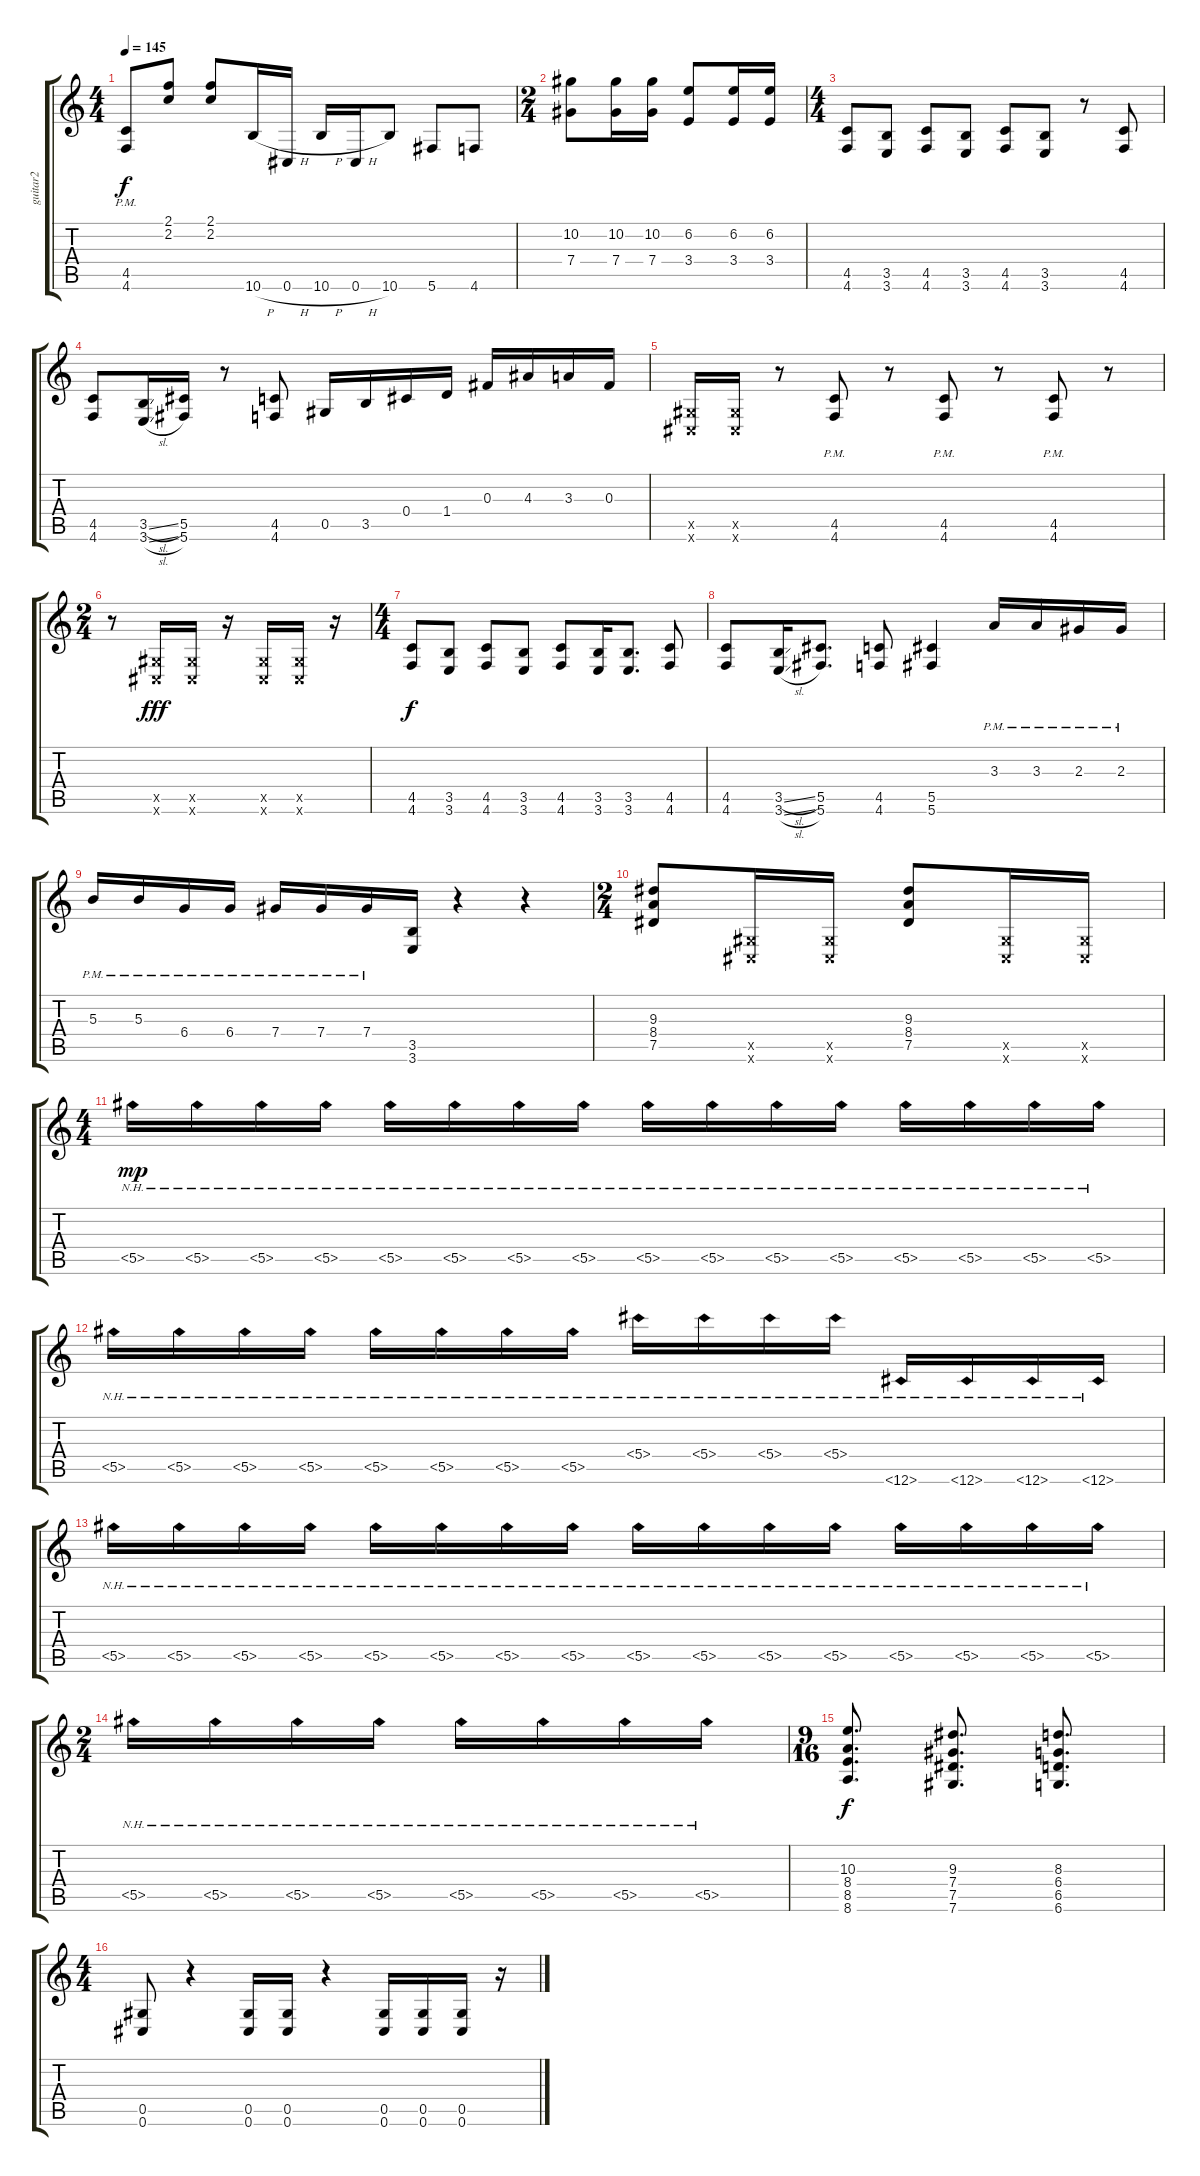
\track ("guitar2" "guitar2") {instrument distortionguitar}
\staff {score tabs}
\tuning (Eb4 Bb3 Gb3 Db3 Ab2 Db2) {hide}
\ts (4 4)
\tempo 145
\clef g2
\ks c
(4.5{pm} 4.6{pm}).8{dy f} (2.1 2.2).8 (2.1 2.2).8 10.6{h}.16 0.6{h}.16 10.6{h}.16 0.6{h}.16 10.6.8 5.6.8 4.6.8 |
\ts (2 4)
(10.2 7.4).8 (10.2 7.4).16 (10.2 7.4).16 (6.2 3.4).8 (6.2 3.4).16 (6.2 3.4).16 |
\ts (4 4)
(4.5 4.6).8 (3.5 3.6).8 (4.5 4.6).8 (3.5 3.6).8 (4.5 4.6).8 (3.5 3.6).8 r.8 (4.5 4.6).8 |
(4.5 4.6).8 (3.5{sl} 3.6{sl}).16 (5.5 5.6).16 r.8 (4.5 4.6).8 0.5.16 3.5.16 0.4.16 1.4.16 0.3.16 4.3.16 3.3.16 0.3.16 |
(0.5{x} 0.6{x}).16 (0.5{x} 0.6{x}).16 r.8 (4.5{pm} 4.6{pm}).8 r.8 (4.5{pm} 4.6{pm}).8 r.8 (4.5{pm} 4.6{pm}).8 r.8 |
\ts (2 4)
r.8 (0.5{x} 0.6{x}).16{dy fff} (0.5{x} 0.6{x}).16 r.16 (0.5{x} 0.6{x}).16 (0.5{x} 0.6{x}).16 r.16 |
\ts (4 4)
(4.5 4.6).8{dy f} (3.5 3.6).8 (4.5 4.6).8 (3.5 3.6).8 (4.5 4.6).8 (3.5 3.6).16 (3.5 3.6).8{d} (4.5 4.6).8 |
(4.5 4.6).8 (3.5{sl} 3.6{sl}).16 (5.5 5.6).8{d} (4.5 4.6).8 (5.5 5.6).4 3.3{pm}.16 3.3{pm}.16 2.3{pm}.16 2.3{pm}.16 |
5.3{pm}.16 5.3{pm}.16 6.4{pm}.16 6.4{pm}.16 7.4{pm}.16 7.4{pm}.16 7.4{pm}.16 (3.5 3.6).16 r.4 r.4 |
\ts (2 4)
(9.3 8.4 7.5).8 (0.5{x} 0.6{x}).16 (0.5{x} 0.6{x}).16 (9.3 8.4 7.5).8 (0.5{x} 0.6{x}).16 (0.5{x} 0.6{x}).16 |
\ts (4 4)
5.5{nh}.16{dy mp} 5.5{nh}.16 5.5{nh}.16 5.5{nh}.16 5.5{nh}.16 5.5{nh}.16 5.5{nh}.16 5.5{nh}.16 5.5{nh}.16 5.5{nh}.16 5.5{nh}.16 5.5{nh}.16 5.5{nh}.16 5.5{nh}.16 5.5{nh}.16 5.5{nh}.16 |
5.5{nh}.16 5.5{nh}.16 5.5{nh}.16 5.5{nh}.16 5.5{nh}.16 5.5{nh}.16 5.5{nh}.16 5.5{nh}.16 5.4{nh}.16 5.4{nh}.16 5.4{nh}.16 5.4{nh}.16 6.6{nh}.16 6.6{nh}.16 6.6{nh}.16 6.6{nh}.16 |
5.5{nh}.16 5.5{nh}.16 5.5{nh}.16 5.5{nh}.16 5.5{nh}.16 5.5{nh}.16 5.5{nh}.16 5.5{nh}.16 5.5{nh}.16 5.5{nh}.16 5.5{nh}.16 5.5{nh}.16 5.5{nh}.16 5.5{nh}.16 5.5{nh}.16 5.5{nh}.16 |
\ts (2 4)
5.5{nh}.16 5.5{nh}.16 5.5{nh}.16 5.5{nh}.16 5.5{nh}.16 5.5{nh}.16 5.5{nh}.16 5.5{nh}.16 |
\ts (9 16)
(10.3 8.4 8.5 8.6).8{d dy f} (9.3 7.4 7.5 7.6).8{d} (8.3 6.4 6.5 6.6).8{d} |
\ts (4 4)
(0.5 0.6).8 r.4 (0.5 0.6).16 (0.5 0.6).16 r.4 (0.5 0.6).16 (0.5 0.6).16 (0.5 0.6).16 r.16
